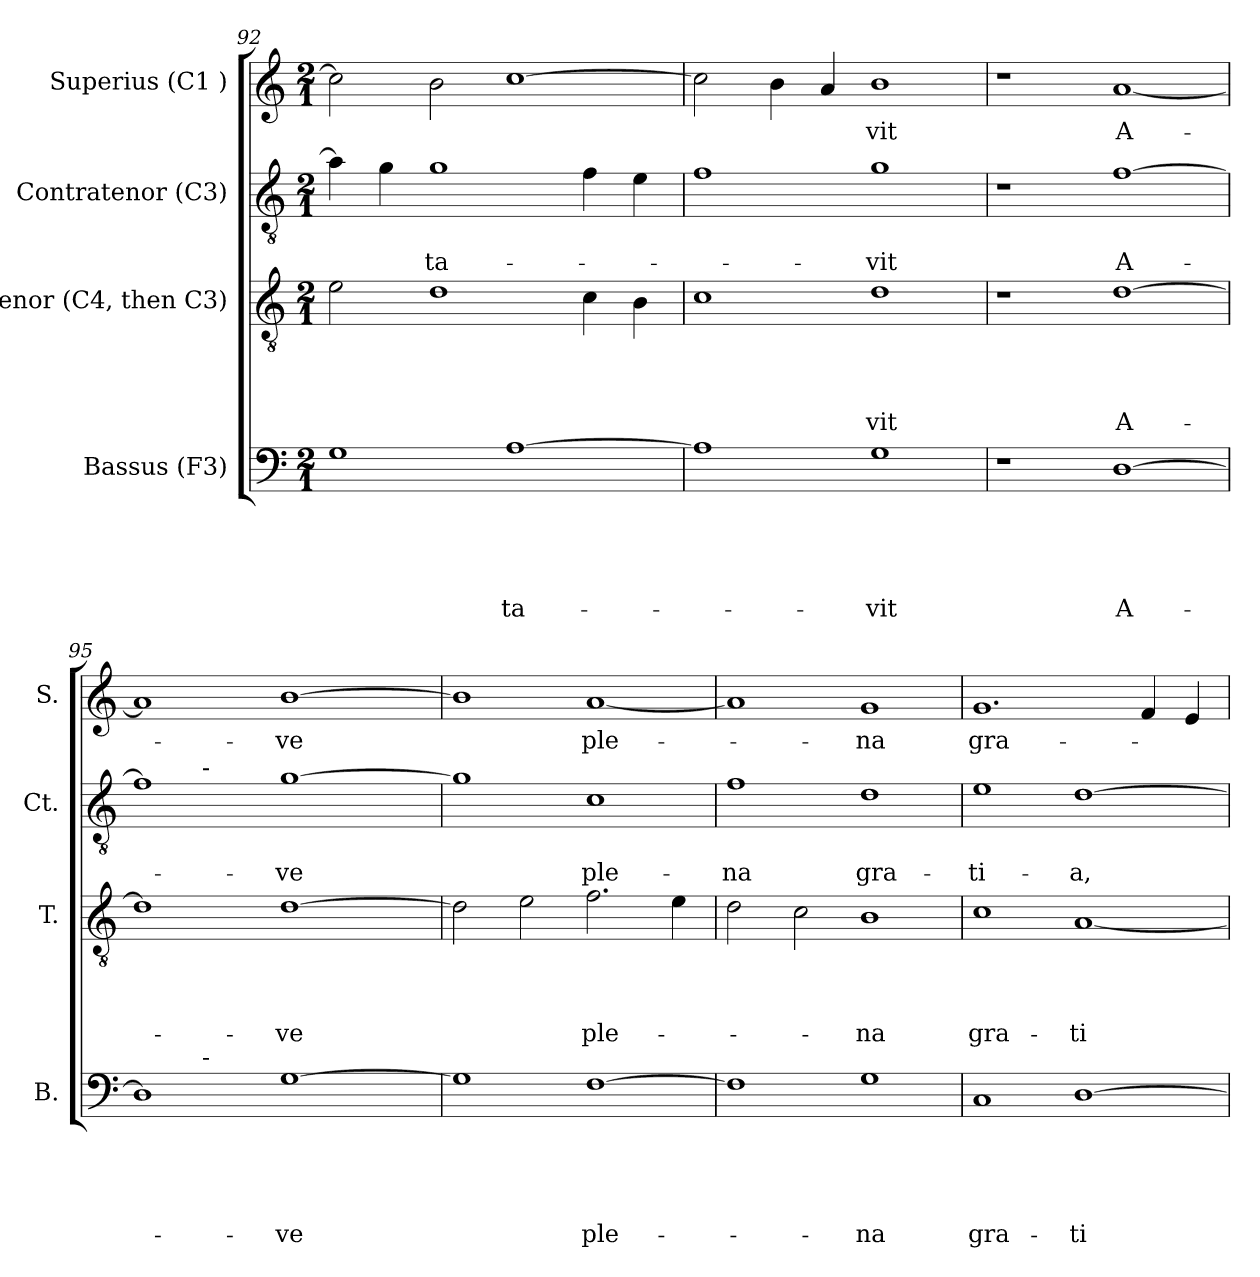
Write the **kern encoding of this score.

**kern	**text	**text	**text	**text	**text	**kern	**text	**text	**text	**text	**kern	**text	**text	**kern	**text
*part4	*part4	*part4	*part4	*part4	*part4	*part3	*part3	*part3	*part3	*part3	*part2	*part2	*part2	*part1	*part1
*staff4	*staff4	*staff4	*staff4	*staff4	*staff4	*staff3	*staff3	*staff3	*staff3	*staff3	*staff2	*staff2	*staff2	*staff1	*staff1
*I"Bassus (F3)	*	*	*	*	*	*I"Tenor (C4, then C3)	*	*	*	*	*I"Contratenor (C3)	*	*	*I"Superius (C1 )	*
*I'B.	*	*	*	*	*	*I'T.	*	*	*	*	*I'Ct.	*	*	*I'S.	*
*clefF4	*	*	*	*	*	*clefGv2	*	*	*	*	*clefGv2	*	*	*clefG2	*
*k[]	*	*	*	*	*	*k[]	*	*	*	*	*k[]	*	*	*k[]	*
*C:	*	*	*	*	*	*C:	*	*	*	*	*C:	*	*	*C:	*
*M2/1	*	*	*	*	*	*M2/1	*	*	*	*	*M2/1	*	*	*M2/1	*
=92	=92	=92	=92	=92	=92	=92	=92	=92	=92	=92	=92	=92	=92	=92	=92
1G	.	.	.	.	.	2e\	.	.	.	.	4a\]	.	.	2cc\]	.
.	.	.	.	.	.	.	.	.	.	.	4g\	.	.	.	.
!	!	!	!	!	!	!	!	!	!	!	!	!	!LO:LY:b	!	!
.	.	.	.	.	.	1d	.	.	.	.	1g	.	-ta-	2b\	.
!	!	!	!	!	!LO:LY:b	!	!	!	!	!	!	!	!	!	!
[>1A	.	.	.	.	-ta-	.	.	.	.	.	.	.	.	[>1cc	.
.	.	.	.	.	.	4c\	.	.	.	.	4f\	.	.	.	.
.	.	.	.	.	.	4B\	.	.	.	.	4e\	.	.	.	.
=93	=93	=93	=93	=93	=93	=93	=93	=93	=93	=93	=93	=93	=93	=93	=93
1A]	.	.	.	.	.	1c	.	.	.	.	1f	.	.	2cc\]	.
.	.	.	.	.	.	.	.	.	.	.	.	.	.	4b\	.
.	.	.	.	.	.	.	.	.	.	.	.	.	.	4a/	.
!	!	!	!	!	!LO:LY:b	!	!	!	!	!LO:LY:b	!	!	!LO:LY:b	!	!LO:LY:b
1G	.	.	.	.	-vit	1d	.	.	.	-vit	1g	.	-vit	1b	-vit
=94	=94	=94	=94	=94	=94	=94	=94	=94	=94	=94	=94	=94	=94	=94	=94
1r	.	.	.	.	.	1r	.	.	.	.	1r	.	.	1r	.
!	!	!	!	!	!LO:LY:b	!	!	!	!	!LO:LY:b	!	!	!LO:LY:b	!	!LO:LY:b
[>1D	.	.	.	.	A-	[>1d	.	.	.	A-	[>1f	.	A-	[>1a	A-
!!LO:PB:g=z
=95	=95	=95	=95	=95	=95	=95	=95	=95	=95	=95	=95	=95	=95	=95	=95
*^	*	*	*	*	*	*	*	*	*	*	*^	*	*	*	*
1D]	4ryy	.	.	.	.	.	1d]	.	.	.	.	1f]	4ryy	.	.	1a]	.
.	16.ryy	.	.	.	.	.	.	.	.	.	.	.	16.ryy	.	.	.	.
!	!	!	!	!	!	!	!	!	!	!	!	!	!LO:TX:a:t=-	!	!	!	!
!	!LO:TX:a:t=-	!	!	!	!	!	!	!	!	!	!	!	!	!	!	!	!
.	1ryy	.	.	.	.	.	.	.	.	.	.	.	1ryy	.	.	.	.
!	!	!	!	!	!	!LO:LY:b	!	!	!	!	!LO:LY:b	!	!	!	!LO:LY:b	!	!LO:LY:b
[>1G	.	.	.	.	.	-ve	[>1d	.	.	.	-ve	[>1g	.	.	-ve	[>1b	-ve
.	2ryy	.	.	.	.	.	.	.	.	.	.	.	2ryy	.	.	.	.
.	8ryy	.	.	.	.	.	.	.	.	.	.	.	8ryy	.	.	.	.
.	32ryy	.	.	.	.	.	.	.	.	.	.	.	32ryy	.	.	.	.
*v	*v	*	*	*	*	*	*	*	*	*	*	*v	*v	*	*	*	*
=96	=96	=96	=96	=96	=96	=96	=96	=96	=96	=96	=96	=96	=96	=96	=96
1G]	.	.	.	.	.	2d\]	.	.	.	.	1g]	.	.	1b]	.
.	.	.	.	.	.	2e\	.	.	.	.	.	.	.	.	.
!	!	!	!	!	!LO:LY:b	!	!	!	!	!LO:LY:b	!	!	!LO:LY:b	!	!LO:LY:b
[>1F	.	.	.	.	ple-	2.f\	.	.	.	ple-	1c	.	ple-	[<1a	ple-
.	.	.	.	.	.	4e\	.	.	.	.	.	.	.	.	.
=97	=97	=97	=97	=97	=97	=97	=97	=97	=97	=97	=97	=97	=97	=97	=97
!	!	!	!	!	!	!	!	!	!	!	!	!	!LO:LY:b	!	!
1F]	.	.	.	.	.	2d\	.	.	.	.	1f	.	-na	1a]	.
.	.	.	.	.	.	2c\	.	.	.	.	.	.	.	.	.
!	!	!	!	!	!LO:LY:b	!	!	!	!	!LO:LY:b	!	!	!LO:LY:b	!	!LO:LY:b
1G	.	.	.	.	-na	1B	.	.	.	-na	1d	.	gra-	1g	-na
=98	=98	=98	=98	=98	=98	=98	=98	=98	=98	=98	=98	=98	=98	=98	=98
!	!	!	!	!	!LO:LY:b	!	!	!	!	!LO:LY:b	!	!	!LO:LY:b	!	!LO:LY:b
1C	.	.	.	.	gra-	1c	.	.	.	gra-	1e	.	-ti-	1.g	gra-
!	!	!	!	!	!LO:LY:b	!	!	!	!	!LO:LY:b	!	!	!LO:LY:b	!	!
[>1D	.	.	.	.	-ti-	[<1A	.	.	.	-ti-	[>1d	.	-a,	.	.
.	.	.	.	.	.	.	.	.	.	.	.	.	.	4f/	.
.	.	.	.	.	.	.	.	.	.	.	.	.	.	4e/	.
=	=	=	=	=	=	=	=	=	=	=	=	=	=	=	=
*-	*-	*-	*-	*-	*-	*-	*-	*-	*-	*-	*-	*-	*-	*-	*-
